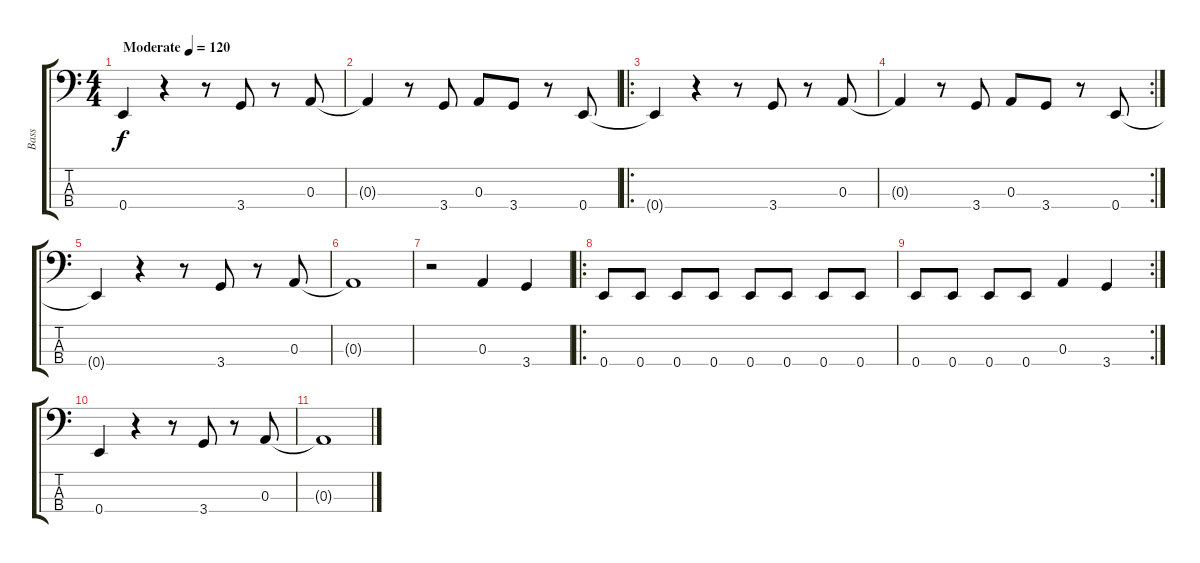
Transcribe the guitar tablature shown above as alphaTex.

\track ("Bass" "Bass") {instrument electricbassfinger}
\staff {score tabs}
\tuning (G2 D2 A1 E1) {hide}
\ts (4 4)
\tempo (120 "Moderate")
\clef f4
\ks c
0.4.4{dy f instrument electricbassfinger} r.4 r.8 3.4.8 r.8 0.3.8 |
0.3{t}.4 r.8 3.4.8 0.3.8 3.4.8 r.8 0.4.8 |
\ro
0.4{t}.4 r.4 r.8 3.4.8 r.8 0.3.8 |
\rc 2
0.3{t}.4 r.8 3.4.8 0.3.8 3.4.8 r.8 0.4.8 |
0.4{t}.4 r.4 r.8 3.4.8 r.8 0.3.8 |
0.3{t}.1 |
r.2 0.3.4 3.4.4 |
\ro
0.4.8 0.4.8 0.4.8 0.4.8 0.4.8 0.4.8 0.4.8 0.4.8 |
\rc 2
0.4.8 0.4.8 0.4.8 0.4.8 0.3.4 3.4.4 |
0.4.4 r.4 r.8 3.4.8 r.8 0.3.8 |
0.3{t}.1
